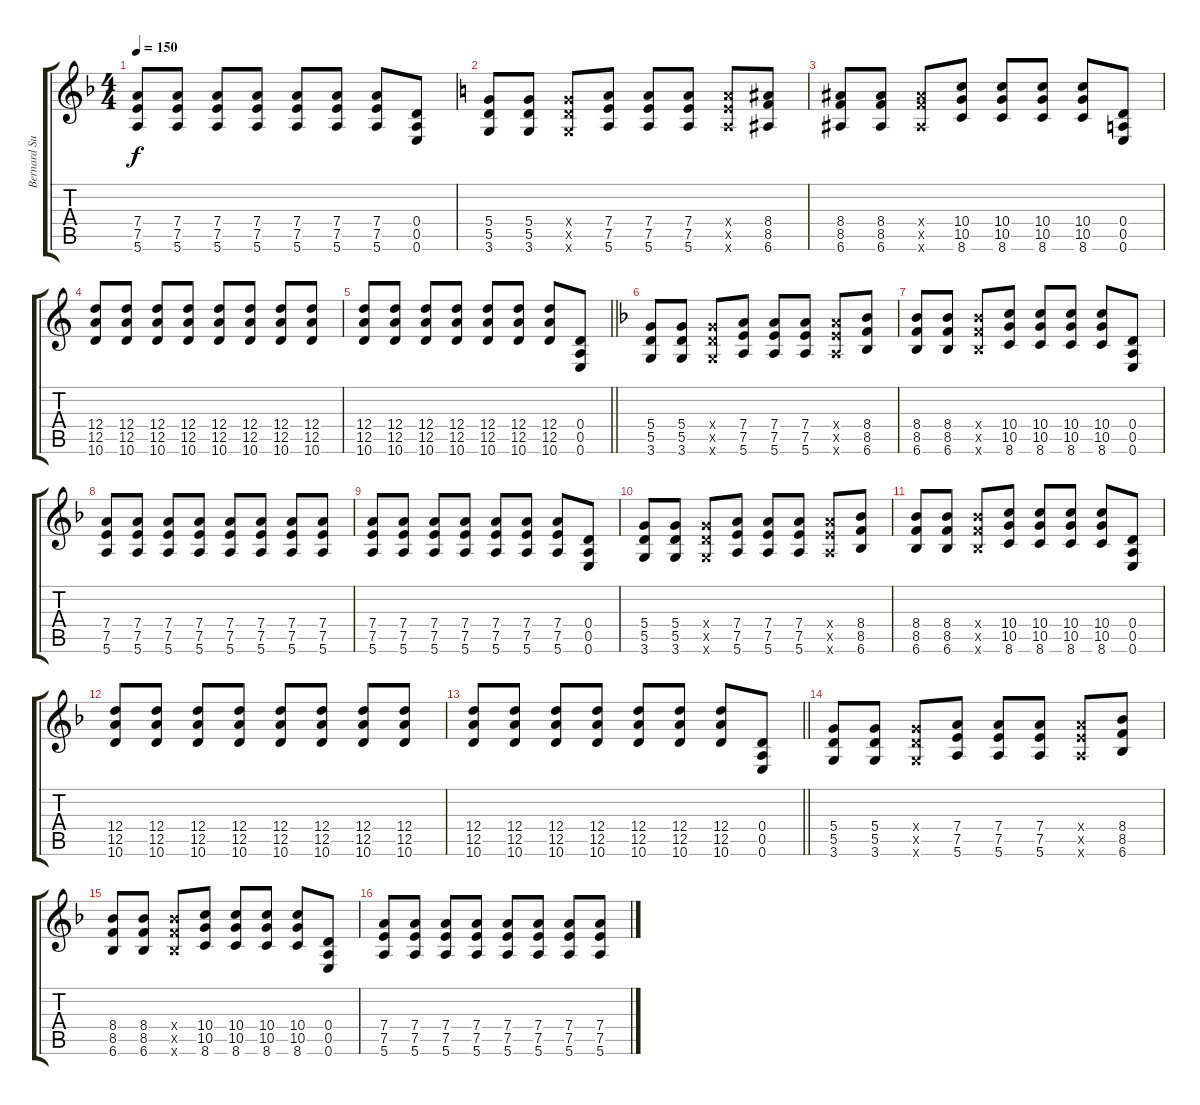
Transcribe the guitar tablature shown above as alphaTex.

\track ("Bernard Sumner (Guitar)" "Bernard Su") {instrument distortionguitar}
\staff {score tabs}
\tuning (E4 B3 G3 D3 A2 E2) {hide}
\ts (4 4)
\tempo 150
\clef g2
\ks f
(7.4 7.5 5.6).8{dy f} (7.4 7.5 5.6).8 (7.4 7.5 5.6).8 (7.4 7.5 5.6).8 (7.4 7.5 5.6).8 (7.4 7.5 5.6).8 (7.4 7.5 5.6).8 (0.4 0.5 0.6).8 |
\ks c
(5.4 5.5 3.6).8 (5.4 5.5 3.6).8 (5.4{x} 5.5{x} 3.6{x}).8 (7.4 7.5 5.6).8 (7.4 7.5 5.6).8 (7.4 7.5 5.6).8 (7.4{x} 7.5{x} 5.6{x}).8 (8.4 8.5 6.6).8 |
(8.4 8.5 6.6).8 (8.4 8.5 6.6).8 (8.4{x} 8.5{x} 6.6{x}).8 (10.4 10.5 8.6).8 (10.4 10.5 8.6).8 (10.4 10.5 8.6).8 (10.4 10.5 8.6).8 (0.4 0.5 0.6).8 |
(12.4 12.5 10.6).8 (12.4 12.5 10.6).8 (12.4 12.5 10.6).8 (12.4 12.5 10.6).8 (12.4 12.5 10.6).8 (12.4 12.5 10.6).8 (12.4 12.5 10.6).8 (12.4 12.5 10.6).8 |
\barLineRight lightlight
(12.4 12.5 10.6).8 (12.4 12.5 10.6).8 (12.4 12.5 10.6).8 (12.4 12.5 10.6).8 (12.4 12.5 10.6).8 (12.4 12.5 10.6).8 (12.4 12.5 10.6).8 (0.4 0.5 0.6).8 |
\ks f
(5.4 5.5 3.6).8 (5.4 5.5 3.6).8 (5.4{x} 5.5{x} 3.6{x}).8 (7.4 7.5 5.6).8 (7.4 7.5 5.6).8 (7.4 7.5 5.6).8 (7.4{x} 7.5{x} 5.6{x}).8 (8.4 8.5 6.6).8 |
(8.4 8.5 6.6).8 (8.4 8.5 6.6).8 (8.4{x} 8.5{x} 6.6{x}).8 (10.4 10.5 8.6).8 (10.4 10.5 8.6).8 (10.4 10.5 8.6).8 (10.4 10.5 8.6).8 (0.4 0.5 0.6).8 |
(7.4 7.5 5.6).8 (7.4 7.5 5.6).8 (7.4 7.5 5.6).8 (7.4 7.5 5.6).8 (7.4 7.5 5.6).8 (7.4 7.5 5.6).8 (7.4 7.5 5.6).8 (7.4 7.5 5.6).8 |
(7.4 7.5 5.6).8 (7.4 7.5 5.6).8 (7.4 7.5 5.6).8 (7.4 7.5 5.6).8 (7.4 7.5 5.6).8 (7.4 7.5 5.6).8 (7.4 7.5 5.6).8 (0.4 0.5 0.6).8 |
(5.4 5.5 3.6).8 (5.4 5.5 3.6).8 (5.4{x} 5.5{x} 3.6{x}).8 (7.4 7.5 5.6).8 (7.4 7.5 5.6).8 (7.4 7.5 5.6).8 (7.4{x} 7.5{x} 5.6{x}).8 (8.4 8.5 6.6).8 |
(8.4 8.5 6.6).8 (8.4 8.5 6.6).8 (8.4{x} 8.5{x} 6.6{x}).8 (10.4 10.5 8.6).8 (10.4 10.5 8.6).8 (10.4 10.5 8.6).8 (10.4 10.5 8.6).8 (0.4 0.5 0.6).8 |
(12.4 12.5 10.6).8 (12.4 12.5 10.6).8 (12.4 12.5 10.6).8 (12.4 12.5 10.6).8 (12.4 12.5 10.6).8 (12.4 12.5 10.6).8 (12.4 12.5 10.6).8 (12.4 12.5 10.6).8 |
\barLineRight lightlight
(12.4 12.5 10.6).8 (12.4 12.5 10.6).8 (12.4 12.5 10.6).8 (12.4 12.5 10.6).8 (12.4 12.5 10.6).8 (12.4 12.5 10.6).8 (12.4 12.5 10.6).8 (0.4 0.5 0.6).8 |
(5.4 5.5 3.6).8 (5.4 5.5 3.6).8 (5.4{x} 5.5{x} 3.6{x}).8 (7.4 7.5 5.6).8 (7.4 7.5 5.6).8 (7.4 7.5 5.6).8 (7.4{x} 7.5{x} 5.6{x}).8 (8.4 8.5 6.6).8 |
(8.4 8.5 6.6).8 (8.4 8.5 6.6).8 (8.4{x} 8.5{x} 6.6{x}).8 (10.4 10.5 8.6).8 (10.4 10.5 8.6).8 (10.4 10.5 8.6).8 (10.4 10.5 8.6).8 (0.4 0.5 0.6).8 |
(7.4 7.5 5.6).8 (7.4 7.5 5.6).8 (7.4 7.5 5.6).8 (7.4 7.5 5.6).8 (7.4 7.5 5.6).8 (7.4 7.5 5.6).8 (7.4 7.5 5.6).8 (7.4 7.5 5.6).8
